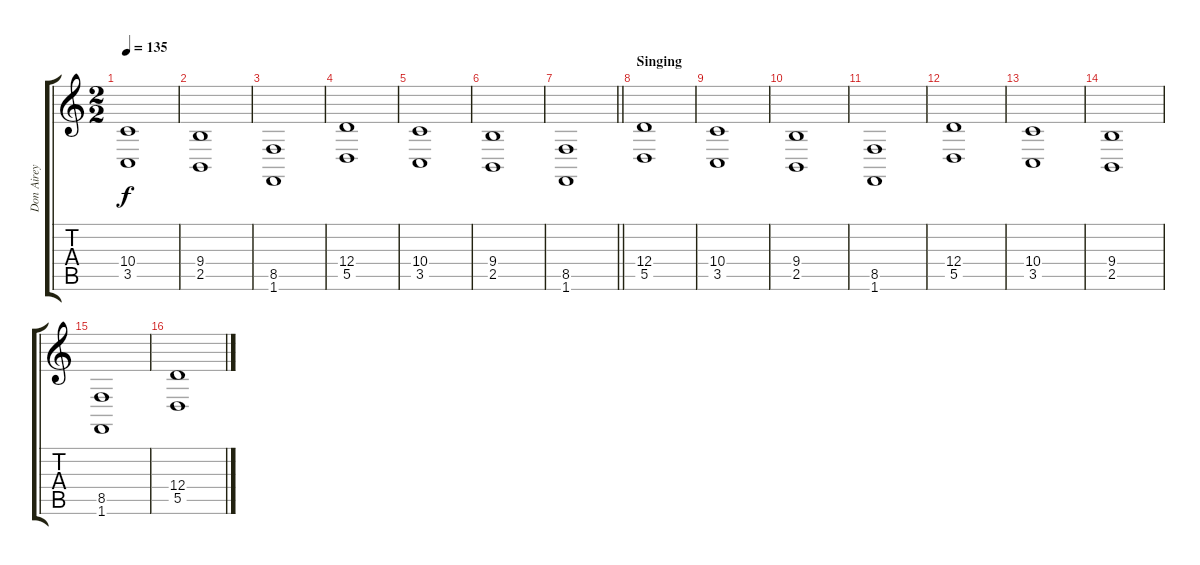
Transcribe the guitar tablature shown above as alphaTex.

\track ("Don Airey" "Don Airey") {instrument pad7halo}
\staff {score tabs}
\tuning (E4 B3 G3 D3 A2 E2) {hide}
\ts (2 2)
\tempo 135
\clef g2
\ks c
(10.4 3.5).1{dy f} |
(9.4 2.5).1 |
(8.5 1.6).1 |
(12.4 5.5).1 |
(10.4 3.5).1 |
(9.4 2.5).1 |
\barLineRight lightlight
(8.5 1.6).1 |
\section ("" "Singing")
(12.4 5.5).1 |
(10.4 3.5).1 |
(9.4 2.5).1 |
(8.5 1.6).1 |
(12.4 5.5).1 |
(10.4 3.5).1 |
(9.4 2.5).1 |
(8.5 1.6).1 |
(12.4 5.5).1
